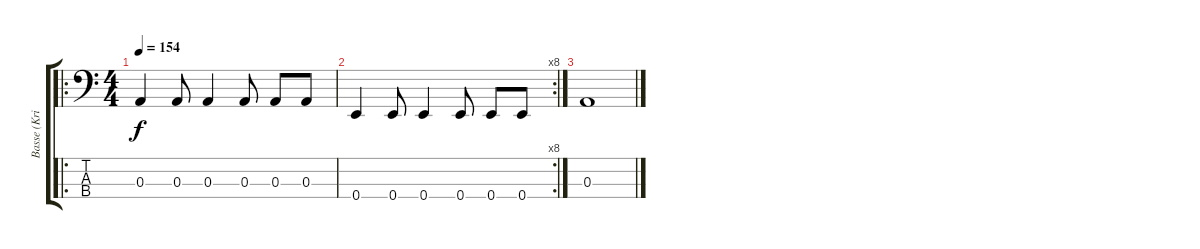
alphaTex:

\track ("Basse (Kristen)" "Basse (Kri") {instrument electricbasspick}
\staff {score tabs}
\tuning (G2 D2 A1 E1) {hide}
\ro
\ts (4 4)
\tempo 154
\clef f4
\ks c
0.3.4{dy f} 0.3.8 0.3.4 0.3.8 0.3.8 0.3.8 |
\rc 8
0.4.4 0.4.8 0.4.4 0.4.8 0.4.8 0.4.8 |
0.3.1
